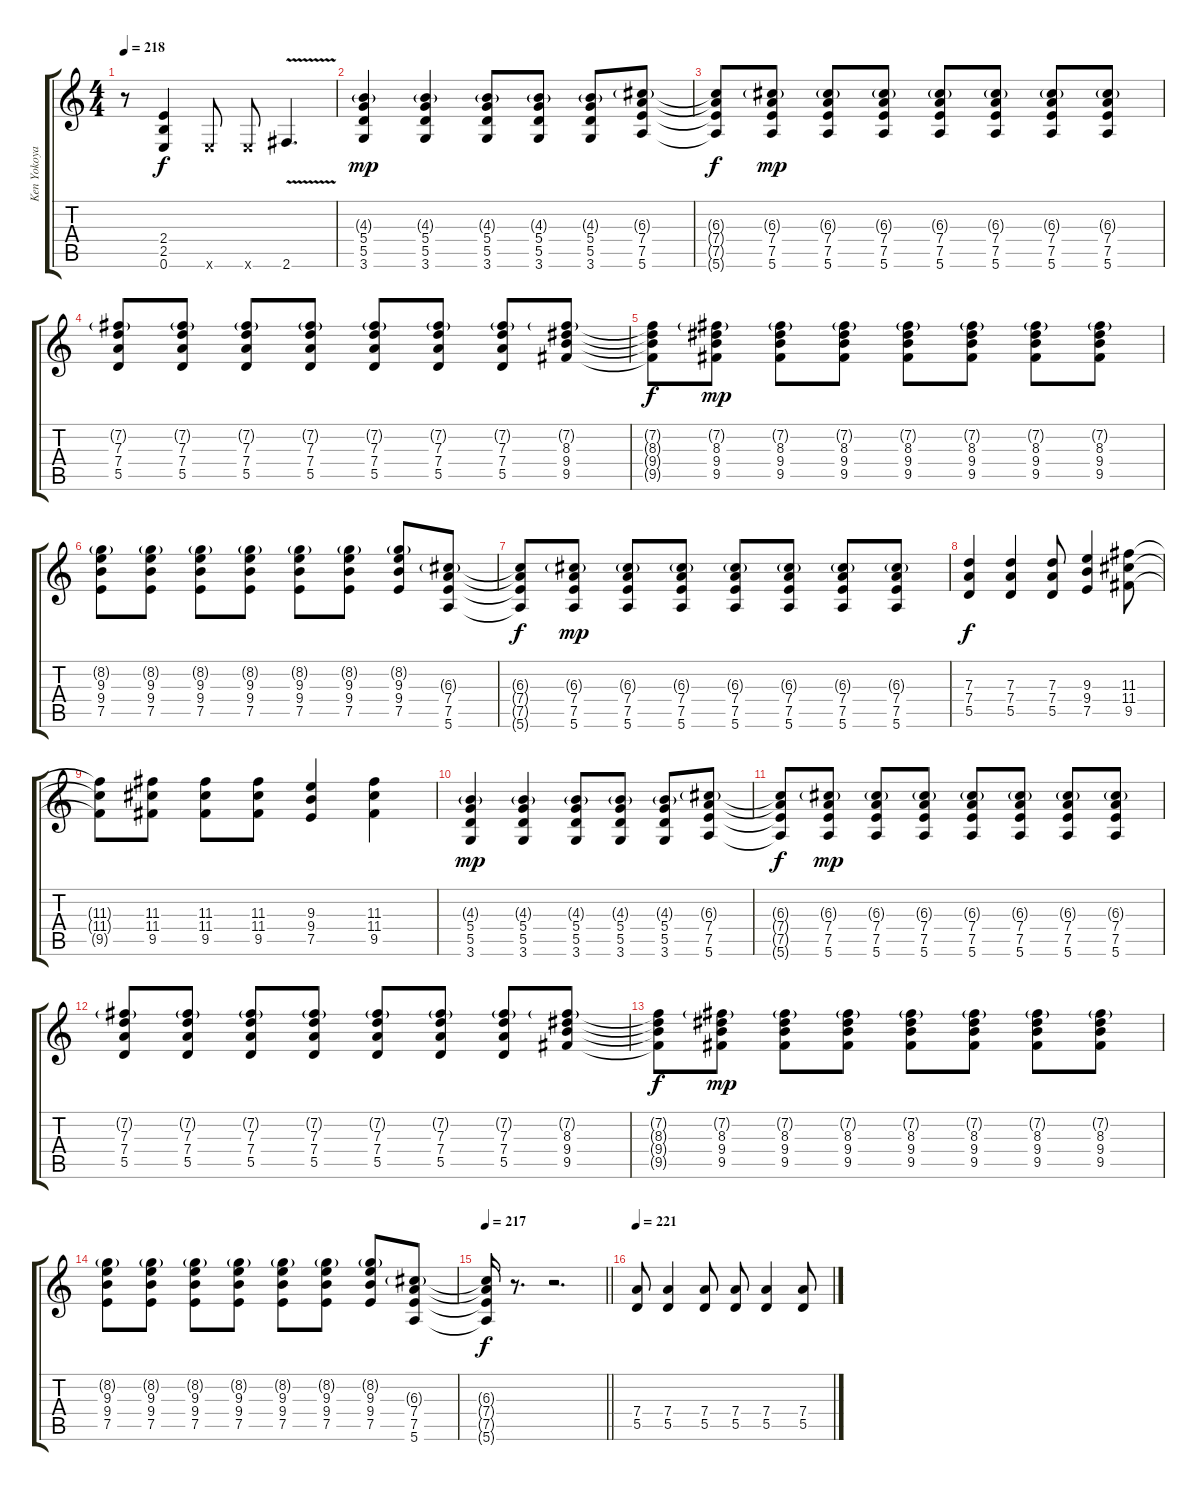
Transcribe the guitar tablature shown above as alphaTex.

\track ("Ken Yokoyama" "Ken Yokoya") {instrument distortionguitar}
\staff {score tabs}
\tuning (E4 B3 G3 D3 A2 E2) {hide}
\ts (4 4)
\tempo 218
\clef g2
\ks c
r.8{dy f} (2.4 2.5 0.6).4 0.6{x}.8 0.6{x}.8 2.6{v}.4{d} |
(4.3{g} 5.4 5.5 3.6).4{dy mp} (4.3{g} 5.4 5.5 3.6).4 (4.3{g} 5.4 5.5 3.6).8 (4.3{g} 5.4 5.5 3.6).8 (4.3{g} 5.4 5.5 3.6).8 (6.3{g} 7.4 7.5 5.6).8 |
(6.3{t} 7.4{t} 7.5{t} 5.6{t}).8{dy f} (6.3{g} 7.4 7.5 5.6).8{dy mp} (6.3{g} 7.4 7.5 5.6).8 (6.3{g} 7.4 7.5 5.6).8 (6.3{g} 7.4 7.5 5.6).8 (6.3{g} 7.4 7.5 5.6).8 (6.3{g} 7.4 7.5 5.6).8 (6.3{g} 7.4 7.5 5.6).8 |
(7.2{g} 7.3 7.4 5.5).8 (7.2{g} 7.3 7.4 5.5).8 (7.2{g} 7.3 7.4 5.5).8 (7.2{g} 7.3 7.4 5.5).8 (7.2{g} 7.3 7.4 5.5).8 (7.2{g} 7.3 7.4 5.5).8 (7.2{g} 7.3 7.4 5.5).8 (7.2{g} 8.3 9.4 9.5).8 |
(7.2{t} 8.3{t} 9.4{t} 9.5{t}).8{dy f} (7.2{g} 8.3 9.4 9.5).8{dy mp} (7.2{g} 8.3 9.4 9.5).8 (7.2{g} 8.3 9.4 9.5).8 (7.2{g} 8.3 9.4 9.5).8 (7.2{g} 8.3 9.4 9.5).8 (7.2{g} 8.3 9.4 9.5).8 (7.2{g} 8.3 9.4 9.5).8 |
(8.2{g} 9.3 9.4 7.5).8 (8.2{g} 9.3 9.4 7.5).8 (8.2{g} 9.3 9.4 7.5).8 (8.2{g} 9.3 9.4 7.5).8 (8.2{g} 9.3 9.4 7.5).8 (8.2{g} 9.3 9.4 7.5).8 (8.2{g} 9.3 9.4 7.5).8 (6.3{g} 7.4 7.5 5.6).8 |
(6.3{t} 7.4{t} 7.5{t} 5.6{t}).8{dy f} (6.3{g} 7.4 7.5 5.6).8{dy mp} (6.3{g} 7.4 7.5 5.6).8 (6.3{g} 7.4 7.5 5.6).8 (6.3{g} 7.4 7.5 5.6).8 (6.3{g} 7.4 7.5 5.6).8 (6.3{g} 7.4 7.5 5.6).8 (6.3{g} 7.4 7.5 5.6).8 |
(7.3 7.4 5.5).4{dy f} (7.3 7.4 5.5).4 (7.3 7.4 5.5).8 (9.3 9.4 7.5).4 (11.3 11.4 9.5).8 |
(11.3{t} 11.4{t} 9.5{t}).8 (11.3 11.4 9.5).8 (11.3 11.4 9.5).8 (11.3 11.4 9.5).8 (9.3 9.4 7.5).4 (11.3 11.4 9.5).4 |
(4.3{g} 5.4 5.5 3.6).4{dy mp} (4.3{g} 5.4 5.5 3.6).4 (4.3{g} 5.4 5.5 3.6).8 (4.3{g} 5.4 5.5 3.6).8 (4.3{g} 5.4 5.5 3.6).8 (6.3{g} 7.4 7.5 5.6).8 |
(6.3{t} 7.4{t} 7.5{t} 5.6{t}).8{dy f} (6.3{g} 7.4 7.5 5.6).8{dy mp} (6.3{g} 7.4 7.5 5.6).8 (6.3{g} 7.4 7.5 5.6).8 (6.3{g} 7.4 7.5 5.6).8 (6.3{g} 7.4 7.5 5.6).8 (6.3{g} 7.4 7.5 5.6).8 (6.3{g} 7.4 7.5 5.6).8 |
(7.2{g} 7.3 7.4 5.5).8 (7.2{g} 7.3 7.4 5.5).8 (7.2{g} 7.3 7.4 5.5).8 (7.2{g} 7.3 7.4 5.5).8 (7.2{g} 7.3 7.4 5.5).8 (7.2{g} 7.3 7.4 5.5).8 (7.2{g} 7.3 7.4 5.5).8 (7.2{g} 8.3 9.4 9.5).8 |
(7.2{t} 8.3{t} 9.4{t} 9.5{t}).8{dy f} (7.2{g} 8.3 9.4 9.5).8{dy mp} (7.2{g} 8.3 9.4 9.5).8 (7.2{g} 8.3 9.4 9.5).8 (7.2{g} 8.3 9.4 9.5).8 (7.2{g} 8.3 9.4 9.5).8 (7.2{g} 8.3 9.4 9.5).8 (7.2{g} 8.3 9.4 9.5).8 |
(8.2{g} 9.3 9.4 7.5).8 (8.2{g} 9.3 9.4 7.5).8 (8.2{g} 9.3 9.4 7.5).8 (8.2{g} 9.3 9.4 7.5).8 (8.2{g} 9.3 9.4 7.5).8 (8.2{g} 9.3 9.4 7.5).8 (8.2{g} 9.3 9.4 7.5).8 (6.3{g} 7.4 7.5 5.6).8 |
\tempo 217
\barLineRight lightlight
(6.3{t} 7.4{t} 7.5{t} 5.6{t}).16{dy f} r.8{d} r.2{d} |
\section ("" "")
\tempo 221
(7.4 5.5).8 (7.4 5.5).4 (7.4 5.5).8 (7.4 5.5).8 (7.4 5.5).4 (7.4 5.5).8
